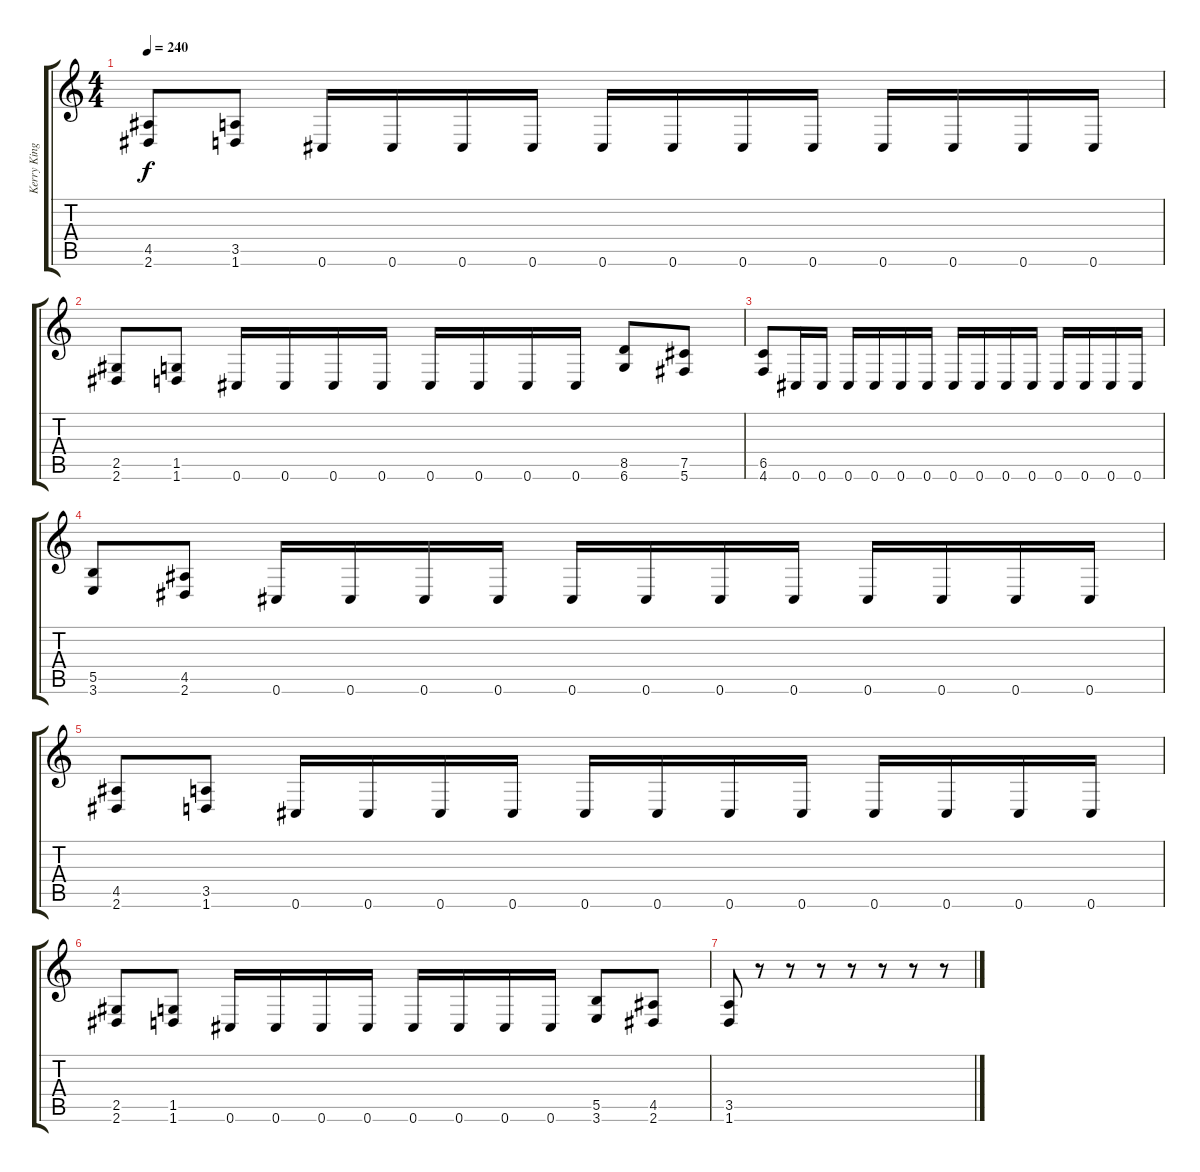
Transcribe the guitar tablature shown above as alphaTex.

\track ("Kerry King" "Kerry King") {instrument distortionguitar}
\staff {score tabs}
\tuning (Db4 Ab3 E3 B2 Gb2 Db2) {hide}
\ts (4 4)
\tempo 240
\clef g2
\ks c
(4.5 2.6).8{dy f} (3.5 1.6).8 0.6.16 0.6.16 0.6.16 0.6.16 0.6.16 0.6.16 0.6.16 0.6.16 0.6.16 0.6.16 0.6.16 0.6.16 |
(2.5 2.6).8 (1.5 1.6).8 0.6.16 0.6.16 0.6.16 0.6.16 0.6.16 0.6.16 0.6.16 0.6.16 (8.5 6.6).8 (7.5 5.6).8 |
(6.5 4.6).8 0.6.16 0.6.16 0.6.16 0.6.16 0.6.16 0.6.16 0.6.16 0.6.16 0.6.16 0.6.16 0.6.16 0.6.16 0.6.16 0.6.16 |
(5.5 3.6).8 (4.5 2.6).8 0.6.16 0.6.16 0.6.16 0.6.16 0.6.16 0.6.16 0.6.16 0.6.16 0.6.16 0.6.16 0.6.16 0.6.16 |
(4.5 2.6).8 (3.5 1.6).8 0.6.16 0.6.16 0.6.16 0.6.16 0.6.16 0.6.16 0.6.16 0.6.16 0.6.16 0.6.16 0.6.16 0.6.16 |
(2.5 2.6).8 (1.5 1.6).8 0.6.16 0.6.16 0.6.16 0.6.16 0.6.16 0.6.16 0.6.16 0.6.16 (5.5 3.6).8 (4.5 2.6).8 |
(3.5 1.6).8 r.8 r.8 r.8 r.8 r.8 r.8 r.8
